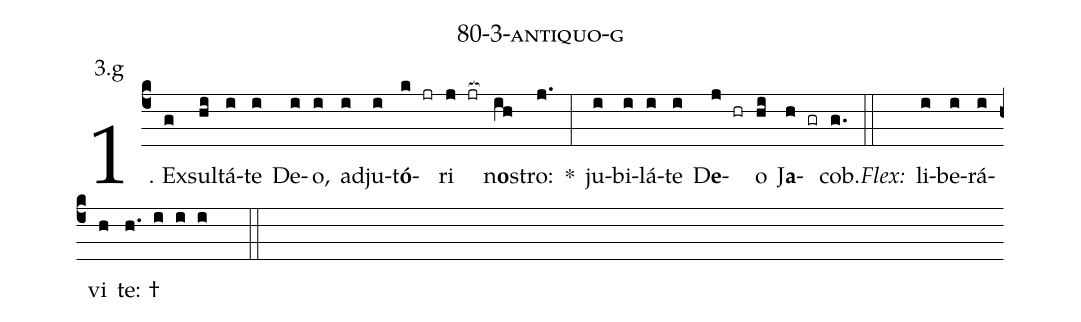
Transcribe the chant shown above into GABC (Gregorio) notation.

name: 80-3-antiquo-g;
annotation: 3.g;
%%
(c4)1. Ex(g)sul(hi)tá(i)te(i) De(i)o,(i) ad(i)ju(i)t<b>ó</b>(k jr)ri(j jr[ocb:1{]) n<b>o</b>s(ih[ocb:0}])tro:(j.) *(:) ju(i)bi(i)lá(i)te(i) D<b>e</b>(j hr)o(hi) J<b>a</b>(h gr)cob.(g.) (::)
<i>Flex:</i>()  li(i)be(i)rá(i)vi(h) te: †(h. i i i  ::)
